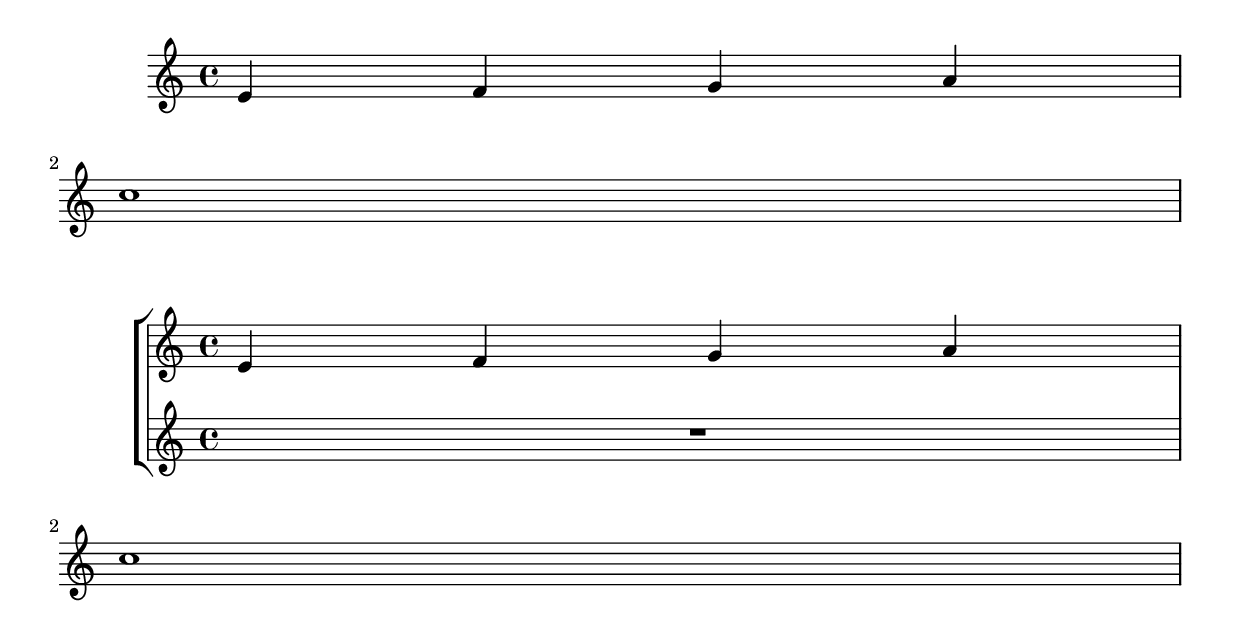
%% Do not edit this file; it is automatically
%% generated from LSR http://lsr.dsi.unimi.it
%% This file is in the public domain.
\version "2.13.10"

\header {
  lsrtags = "staff-notation, tweaks-and-overrides, breaks"

%% Translation of GIT committish: b2d4318d6c53df8469dfa4da09b27c15a374d0ca
  texidoces = "
El primer pentagrama vacío también se puede suprimir de la
partitura estableciendo la propiedad @code{remove-first} de
@code{VerticalAxisGroup}.  Esto se puede hacer globalmente dentro
del bloque @code{\\layout}, o localmente dentro del pentagrama
concreto que se quiere suprimir.  En este último caso, tenemos que
especificar el contexto (@code{Staff} se aplica sólo al pentagrama
actual) delante de la propiedad.

El pentagrama inferior del segundo grupo no se elimina, porque el
ajuste sólo se aplica al pentagrama concreto dentro del que se
escribe.

"
  doctitlees = "Quitar la primera línea vacía"

%% Translation of GIT committish: d96023d8792c8af202c7cb8508010c0d3648899d
  texidocde = "
Ein leeres Notensystem kann auch aus der ersten Zeile einer Partitur
entfernt werden, indem die Eigenschaft @code{remove-first} der
@code{VerticalAxisGroup}-Eigenschaft eingesetzt wird.  Das kann
man global in einer @code{\\layout}-Umgebung oder lokal in dem
bestimmten Notensystem machen, das entfernt werden soll.  In letzterem
Fall muss man den Kontext angeben.

Das untere Notensystem der zweiten Systemgruppe wird nicht entfernt,
weil in die Einstellungen in dem Schnipsel nur für das eine Notensystem
gültig sind.

"
  doctitlede = "Die erste leere Notenzeile auch entfernen"
%% Translation of GIT committish: d78027a94928ddcdd18fd6534cbe6d719f80b6e6
  texidocfr = "
Par défaut, le premier système comportera absolument toutes les portées.
Si vous voulez masquer les portées vides y compris pour le premier
système, vous devrez activer la propriété @code{remove-first} du
@code{VerticalAxisGroup}.  Mentionnée dans un bloc @code{\\layout},
cette commande agira de manière globale.  Pour qu'elle ne soit effective
que pour une portée individuelle, vous devrez également spécifier le
contexte (@code{Staff} pour qu'il ne concerne que la portée en cours) en
préfixe de la propriété. 

La première ligne inférieure du deuxième @code{StaffGroup} est bien
présente, pour la simple raison que le réglage en question ne s'applique
qu'à la portée dans laquelle il a été inscrit.

"
  doctitlefr = "Masquage de la première ligne si elle est vide"


  texidoc = "
The first empty staff can also be removed from the score by setting the
@code{VerticalAxisGroup} property @code{remove-first}. This can be done
globally inside the @code{\\layout} block, or locally inside the
specific staff that should be removed.  In the latter case, you have to
specify the context (@code{Staff} applies only to the current staff) in
front of the property.

The lower staff of the second staff group is not removed, because the
setting applies only to the specific staff inside of which it is
written.

"
  doctitle = "Removing the first empty line"
} % begin verbatim

\layout {
  \context {
    \RemoveEmptyStaffContext
    % To use the setting globally, uncomment the following line:
    % \override VerticalAxisGroup #'remove-first = ##t
  }
}
\new StaffGroup <<
  \new Staff \relative c' {
    e4 f g a \break
    c1
  }
  \new Staff {
    % To use the setting globally, comment this line,
    % uncomment the line in the \layout block above
    \override Staff.VerticalAxisGroup #'remove-first = ##t
    R1 \break
    R
  }
>>
\new StaffGroup <<
  \new Staff \relative c' {
    e4 f g a \break
    c1
  }
  \new Staff {
    R1 \break
    R
  }
>>

